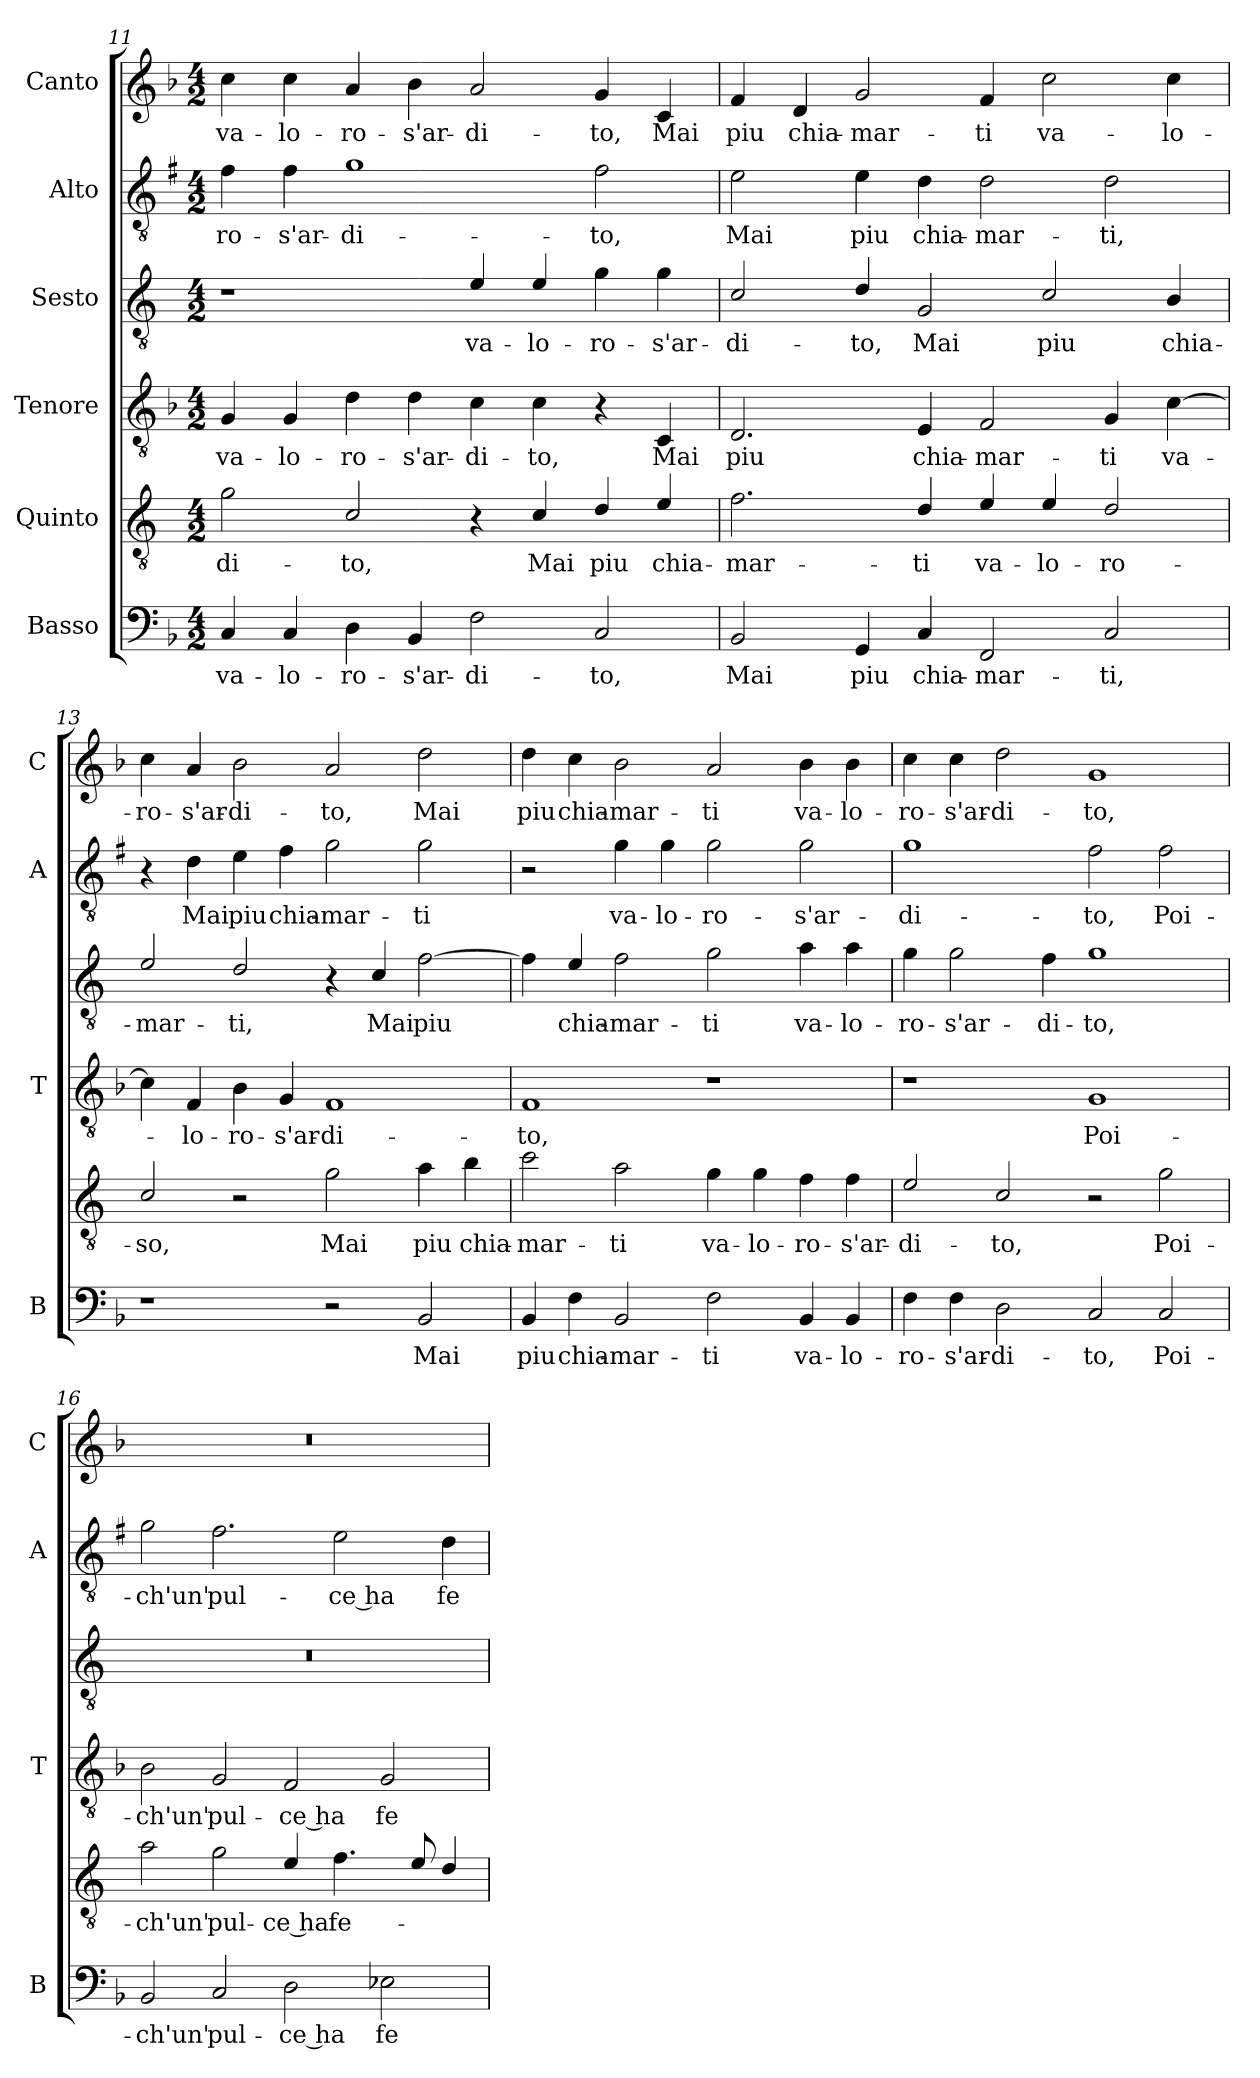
**kern	**text	**kern	**text	**kern	**text	**kern	**text	**kern	**text	**kern	**text
*part6	*part6	*part5	*part5	*part4	*part4	*part3	*part3	*part2	*part2	*part1	*part1
*staff6	*staff6	*staff5	*staff5	*staff4	*staff4	*staff3	*staff3	*staff2	*staff2	*staff1	*staff1
*I"Basso	*	*I"Quinto	*	*I"Tenore	*	*I"Sesto	*	*I"Alto	*	*I"Canto	*
*I'B	*	*	*	*I'T	*	*	*	*I'A	*	*I'C	*
*clefF4	*	*clefGv2	*	*clefGv2	*	*clefGv2	*	*clefGv2	*	*clefG2	*
*	*	*ITrd4c7	*	*	*	*ITrd4c7	*	*ITrd1c2	*	*	*
*k[b-]	*	*k[b-]	*	*k[b-]	*	*k[b-]	*	*k[b-]	*	*k[b-]	*
*F:	*	*F:	*	*F:	*	*F:	*	*F:	*	*F:	*
*M4/2	*	*M4/2	*	*M4/2	*	*M4/2	*	*M4/2	*	*M4/2	*
=11	=11	=11	=11	=11	=11	=11	=11	=11	=11	=11	=11
!	!LO:LY:b	!	!LO:LY:b	!	!LO:LY:b	!	!	!	!LO:LY:b	!	!LO:LY:b
4C/	va-	2c\	-di-	4G/	va-	1r	.	4e\	-ro-	4cc\	va-
!	!LO:LY:b	!	!	!	!LO:LY:b	!	!	!	!LO:LY:b	!	!LO:LY:b
4C/	-lo-	.	.	4G/	-lo-	.	.	4e\	-s'ar-	4cc\	-lo-
!	!LO:LY:b	!	!LO:LY:b	!	!LO:LY:b	!	!	!	!LO:LY:b	!	!LO:LY:b
4D\	-ro-	2F/	-to,	4d\	-ro-	.	.	1f	-di-	4a/	-ro-
!	!LO:LY:b	!	!	!	!LO:LY:b	!	!	!	!	!	!LO:LY:b
4BB-/	-s'ar-	.	.	4d\	-s'ar-	.	.	.	.	4b-\	-s'ar-
!	!LO:LY:b	!	!	!	!LO:LY:b	!	!LO:LY:b	!	!	!	!LO:LY:b
2F\	-di-	4r	.	4c\	-di-	4A/	va-	.	.	2a/	-di-
!	!	!	!LO:LY:b	!	!LO:LY:b	!	!LO:LY:b	!	!	!	!
.	.	4F/	Mai	4c\	-to,	4A/	-lo-	.	.	.	.
!	!LO:LY:b	!	!LO:LY:b	!	!	!	!LO:LY:b	!	!LO:LY:b	!	!LO:LY:b
2C/	-to,	4G/	piu	4r	.	4c\	-ro-	2e\	-to,	4g/	-to,
!	!	!	!LO:LY:b	!	!LO:LY:b	!	!LO:LY:b	!	!	!	!LO:LY:b
.	.	4A/	chia-	4C/	Mai	4c\	-s'ar-	.	.	4c/	Mai
=12	=12	=12	=12	=12	=12	=12	=12	=12	=12	=12	=12
!	!LO:LY:b	!	!LO:LY:b	!	!LO:LY:b	!	!LO:LY:b	!	!LO:LY:b	!	!LO:LY:b
2BB-/	Mai	2.B-\	-mar-	2.D/	piu	2F/	-di-	2d\	Mai	4f/	piu
!	!	!	!	!	!	!	!	!	!	!	!LO:LY:b
.	.	.	.	.	.	.	.	.	.	4d/	chia-
!	!LO:LY:b	!	!	!	!	!	!LO:LY:b	!	!LO:LY:b	!	!LO:LY:b
4GG/	piu	.	.	.	.	4G/	-to,	4d\	piu	2g/	-mar-
!	!LO:LY:b	!	!LO:LY:b	!	!LO:LY:b	!	!LO:LY:b	!	!LO:LY:b	!	!
4C/	chia-	4G/	-ti	4E/	chia-	2C/	Mai	4c\	chia-	.	.
!	!LO:LY:b	!	!LO:LY:b	!	!LO:LY:b	!	!	!	!LO:LY:b	!	!LO:LY:b
2FF/	-mar-	4A/	va-	2F/	-mar-	.	.	2c\	-mar-	4f/	-ti
!	!	!	!LO:LY:b	!	!	!	!LO:LY:b	!	!	!	!LO:LY:b
.	.	4A/	-lo-	.	.	2F/	piu	.	.	2cc\	va-
!	!LO:LY:b	!	!LO:LY:b	!	!LO:LY:b	!	!	!	!LO:LY:b	!	!
2C/	-ti,	2G/	-ro-	4G/	-ti	.	.	2c\	-ti,	.	.
!	!	!	!	!	!LO:LY:b	!	!LO:LY:b	!	!	!	!LO:LY:b
.	.	.	.	[4c\	va-	4E/	chia-	.	.	4cc\	-lo-
!!LO:LB:g=z
=13	=13	=13	=13	=13	=13	=13	=13	=13	=13	=13	=13
!	!	!	!LO:LY:b	!	!	!	!LO:LY:b	!	!	!	!LO:LY:b
1r	.	2F/	-so,	4c\]	.	2A/	-mar-	4r	.	4cc\	-ro-
!	!	!	!	!	!LO:LY:b	!	!	!	!LO:LY:b	!	!LO:LY:b
.	.	.	.	4F/	-lo-	.	.	4c\	Mai	4a/	-s'ar-
!	!	!	!	!	!LO:LY:b	!	!LO:LY:b	!	!LO:LY:b	!	!LO:LY:b
.	.	2r	.	4B-\	-ro-	2G/	-ti,	4d\	piu	2b-\	-di-
!	!	!	!	!	!LO:LY:b	!	!	!	!LO:LY:b	!	!
.	.	.	.	4G/	-s'ar-	.	.	4e\	chia-	.	.
!	!	!	!LO:LY:b	!	!LO:LY:b	!	!	!	!LO:LY:b	!	!LO:LY:b
2r	.	2c\	Mai	1F	-di-	4r	.	2f\	-mar-	2a/	-to,
!	!	!	!	!	!	!	!LO:LY:b	!	!	!	!
.	.	.	.	.	.	4F/	Mai	.	.	.	.
!	!LO:LY:b	!	!LO:LY:b	!	!	!	!LO:LY:b	!	!LO:LY:b	!	!LO:LY:b
2BB-/	Mai	4d\	piu	.	.	[2B-\	piu	2f\	-ti	2dd\	Mai
!	!	!	!LO:LY:b	!	!	!	!	!	!	!	!
.	.	4e\	chia-	.	.	.	.	.	.	.	.
=14	=14	=14	=14	=14	=14	=14	=14	=14	=14	=14	=14
!	!LO:LY:b	!	!LO:LY:b	!	!LO:LY:b	!	!	!	!	!	!LO:LY:b
4BB-/	piu	2f\	-mar-	1F	-to,	4B-\]	.	2r	.	4dd\	piu
!	!LO:LY:b	!	!	!	!	!	!LO:LY:b	!	!	!	!LO:LY:b
4F\	chia-	.	.	.	.	4A/	chia-	.	.	4cc\	chia-
!	!LO:LY:b	!	!LO:LY:b	!	!	!	!LO:LY:b	!	!LO:LY:b	!	!LO:LY:b
2BB-/	-mar-	2d\	-ti	.	.	2B-\	-mar-	4f\	va-	2b-\	-mar-
!	!	!	!	!	!	!	!	!	!LO:LY:b	!	!
.	.	.	.	.	.	.	.	4f\	-lo-	.	.
!	!LO:LY:b	!	!LO:LY:b	!	!	!	!LO:LY:b	!	!LO:LY:b	!	!LO:LY:b
2F\	-ti	4c\	va-	1r	.	2c\	-ti	2f\	-ro-	2a/	-ti
!	!	!	!LO:LY:b	!	!	!	!	!	!	!	!
.	.	4c\	-lo-	.	.	.	.	.	.	.	.
!	!LO:LY:b	!	!LO:LY:b	!	!	!	!LO:LY:b	!	!LO:LY:b	!	!LO:LY:b
4BB-/	va-	4B-\	-ro-	.	.	4d\	va-	2f\	-s'ar-	4b-\	va-
!	!LO:LY:b	!	!LO:LY:b	!	!	!	!LO:LY:b	!	!	!	!LO:LY:b
4BB-/	-lo-	4B-\	-s'ar-	.	.	4d\	-lo-	.	.	4b-\	-lo-
=15	=15	=15	=15	=15	=15	=15	=15	=15	=15	=15	=15
!	!LO:LY:b	!	!LO:LY:b	!	!	!	!LO:LY:b	!	!LO:LY:b	!	!LO:LY:b
4F\	-ro-	2A/	-di-	1r	.	4c\	-ro-	1f	-di-	4cc\	-ro-
!	!LO:LY:b	!	!	!	!	!	!LO:LY:b	!	!	!	!LO:LY:b
4F\	-s'ar-	.	.	.	.	2c\	-s'ar-	.	.	4cc\	-s'ar-
!	!LO:LY:b	!	!LO:LY:b	!	!	!	!	!	!	!	!LO:LY:b
2D\	-di-	2F/	-to,	.	.	.	.	.	.	2dd\	-di-
!	!	!	!	!	!	!	!LO:LY:b	!	!	!	!
.	.	.	.	.	.	4B-\	-di-	.	.	.	.
!	!LO:LY:b	!	!	!	!LO:LY:b	!	!LO:LY:b	!	!LO:LY:b	!	!LO:LY:b
2C/	-to,	2r	.	1G	Poi-	1c	-to,	2e\	-to,	1g	-to,
!	!LO:LY:b	!	!LO:LY:b	!	!	!	!	!	!LO:LY:b	!	!
2C/	Poi-	2c\	Poi-	.	.	.	.	2e\	Poi-	.	.
=16	=16	=16	=16	=16	=16	=16	=16	=16	=16	=16	=16
!	!LO:LY:b	!	!LO:LY:b	!	!LO:LY:b	!	!	!	!LO:LY:b	!	!
2BB-/	-ch'un'	2d\	-ch'un'	2B-\	-ch'un'	0r	.	2f\	-ch'un'	0r	.
!	!LO:LY:b	!	!LO:LY:b	!	!LO:LY:b	!	!	!	!LO:LY:b	!	!
2C/	pul-	2c\	pul-	2G/	pul-	.	.	2.e\	pul-	.	.
!	!LO:LY:b	!	!LO:LY:b	!	!LO:LY:b	!	!	!	!	!	!
2D\	-ce ha	4A/	-ce ha	2F/	-ce ha	.	.	.	.	.	.
!	!	!	!LO:LY:b	!	!	!	!	!	!LO:LY:b	!	!
.	.	4.B-\	fe-	.	.	.	.	2d\	-ce ha	.	.
!	!LO:LY:b	!	!	!	!LO:LY:b	!	!	!	!	!	!
2E-X\	fe-	.	.	2G/	fe-	.	.	.	.	.	.
.	.	8A/	.	.	.	.	.	.	.	.	.
!	!	!	!	!	!	!	!	!	!LO:LY:b	!	!
.	.	4G/	.	.	.	.	.	4c\	fe-	.	.
=	=	=	=	=	=	=	=	=	=	=	=
*-	*-	*-	*-	*-	*-	*-	*-	*-	*-	*-	*-
